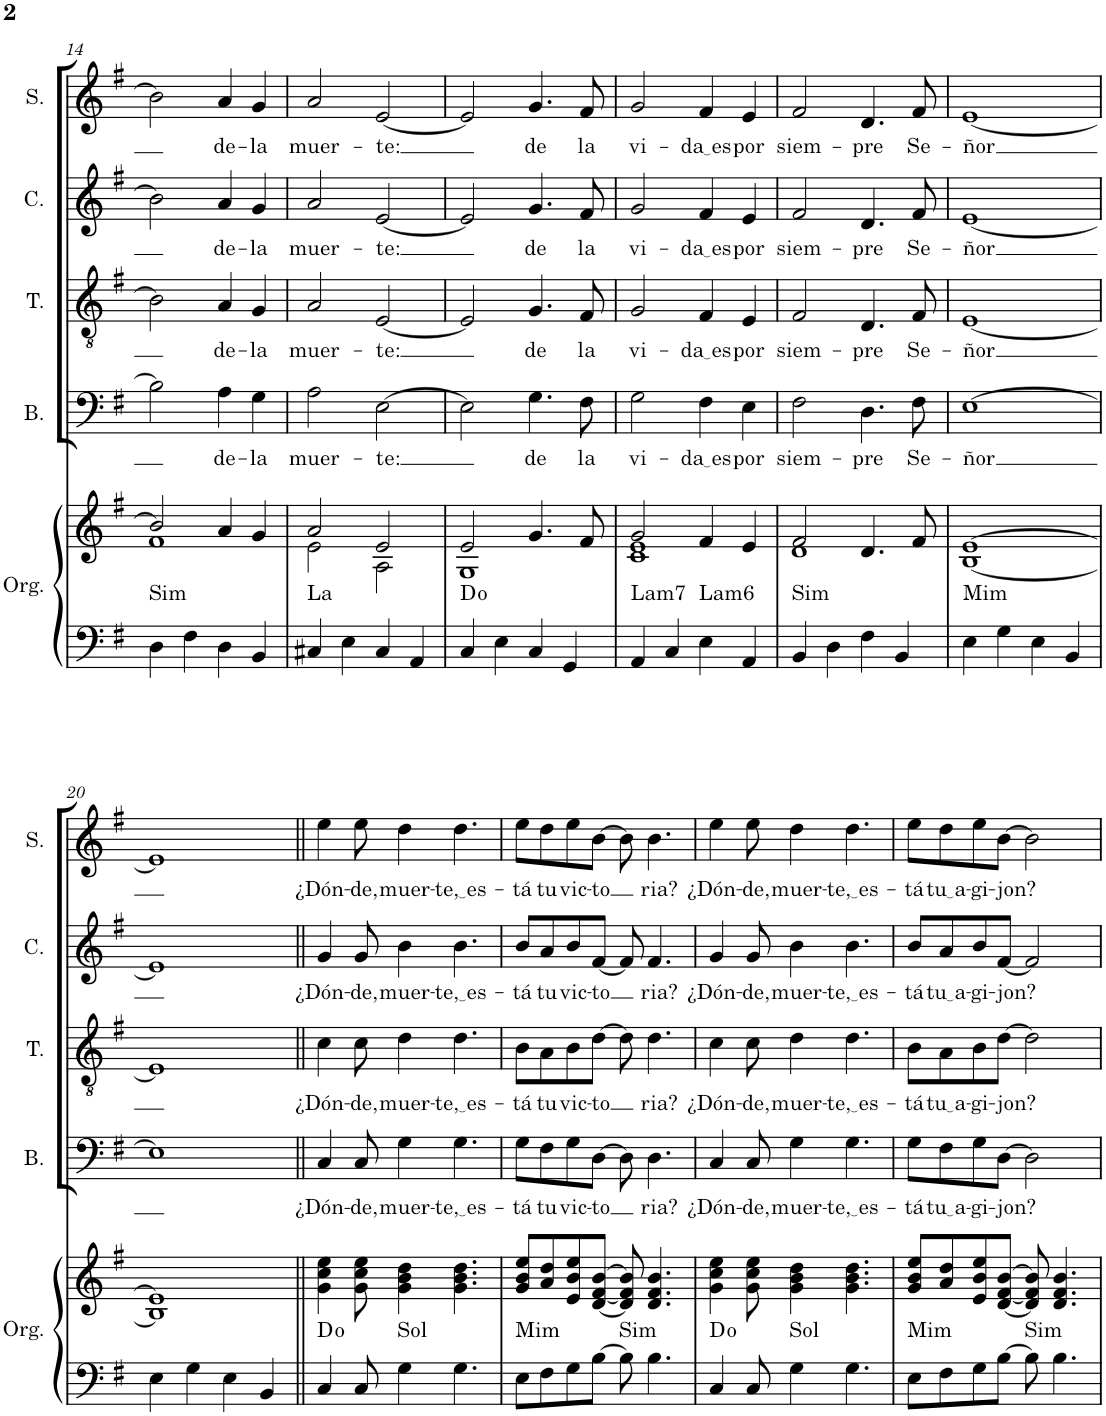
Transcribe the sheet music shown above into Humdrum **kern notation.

**kern	**kern	**harte	**kern	**text	**kern	**text	**kern	**text	**kern	**text
*part5	*part5	*part5	*part4	*part4	*part3	*part3	*part2	*part2	*part1	*part1
*staff6	*staff5	*	*staff4	*staff4	*staff3	*staff3	*staff2	*staff2	*staff1	*staff1
*I"Órgano	*	*	*I"Bajo	*	*I"Tenor	*	*I"Contralto	*	*I"Soprano	*
*	*	*	*I'B.	*	*I'T.	*	*I'C.	*	*I'S.	*
!!LO:PB:g=z
*clefF4	*clefG2	*	*clefF4	*	*clefGv2	*	*clefG2	*	*clefG2	*
*k[f#]	*k[f#]	*	*k[f#]	*	*k[f#]	*	*k[f#]	*	*k[f#]	*
*M4/4	*M4/4	*	*M4/4	*	*M4/4	*	*M4/4	*	*M4/4	*
*met(c)	*met(c)	*	*met(c)	*	*met(c)	*	*met(c)	*	*met(c)	*
=14	=14	=14	=14	=14	=14	=14	=14	=14	=14	=14
*	*^	*	*	*	*	*	*	*	*	*
!	!	!	!LO:H:kt=Sim	!	!	!	!	!	!	!	!
4D\	2b/]	1f#	N	2B\]	.	2B\]	.	2b\]	.	2b\]	.
4F#\	.	.	.	.	.	.	.	.	.	.	.
!	!	!	!	!	!LO:LY:b	!	!LO:LY:b	!	!LO:LY:b	!	!LO:LY:b
4D\	4a/	.	.	4A\	de-	4A/	de-	4a/	de-	4a/	de-
!	!	!	!	!	!LO:LY:b	!	!LO:LY:b	!	!LO:LY:b	!	!LO:LY:b
4BB/	4g/	.	.	4G\	-la	4G/	-la	4g/	-la	4g/	-la
=15	=15	=15	=15	=15	=15	=15	=15	=15	=15	=15	=15
!	!	!	!LO:H:kt=La	!	!LO:LY:b	!	!LO:LY:b	!	!LO:LY:b	!	!LO:LY:b
4C#X/	2a/	2e\	N	2A\	muer-	2A/	muer-	2a/	muer-	2a/	muer-
4E\	.	.	.	.	.	.	.	.	.	.	.
!	!	!	!	!	!LO:LY:b	!	!LO:LY:b	!	!LO:LY:b	!	!LO:LY:b
4C#/	2e/	2A\	.	[2E\	-te:	[2E/	-te:	[2e/	-te:	[2e/	-te:
4AA/	.	.	.	.	.	.	.	.	.	.	.
=16	=16	=16	=16	=16	=16	=16	=16	=16	=16	=16	=16
4C/	2e/	1G	D:dim	2E\]	.	2E/]	.	2e/]	.	2e/]	.
4E\	.	.	.	.	.	.	.	.	.	.	.
!	!	!	!	!	!LO:LY:b	!	!LO:LY:b	!	!LO:LY:b	!	!LO:LY:b
4C/	4.g/	.	.	4.G\	de	4.G/	de	4.g/	de	4.g/	de
4GG/	.	.	.	.	.	.	.	.	.	.	.
!	!	!	!	!	!LO:LY:b	!	!LO:LY:b	!	!LO:LY:b	!	!LO:LY:b
.	8f#/	.	.	8F#\	la	8F#/	la	8f#/	la	8f#/	la
=17	=17	=17	=17	=17	=17	=17	=17	=17	=17	=17	=17
!	!	!	!LO:H:kt=Lam7	!	!LO:LY:b	!	!LO:LY:b	!	!LO:LY:b	!	!LO:LY:b
4AA/	2g/	1c 1e	N	2G\	vi-	2G/	vi-	2g/	vi-	2g/	vi-
4C/	.	.	.	.	.	.	.	.	.	.	.
!	!	!	!LO:H:kt=Lam6	!	!LO:LY:b	!	!LO:LY:b	!	!LO:LY:b	!	!LO:LY:b
4E\	4f#/	.	N	4F#\	da es	4F#/	da es	4f#/	da es	4f#/	da es
!	!	!	!	!	!LO:LY:b	!	!LO:LY:b	!	!LO:LY:b	!	!LO:LY:b
4AA/	4e/	.	.	4E\	por	4E/	por	4e/	por	4e/	por
=18	=18	=18	=18	=18	=18	=18	=18	=18	=18	=18	=18
!	!	!	!LO:H:kt=Sim	!	!LO:LY:b	!	!LO:LY:b	!	!LO:LY:b	!	!LO:LY:b
4BB/	2f#/	1d	N	2F#\	siem-	2F#/	siem-	2f#/	siem-	2f#/	siem-
4D\	.	.	.	.	.	.	.	.	.	.	.
!	!	!	!	!	!LO:LY:b	!	!LO:LY:b	!	!LO:LY:b	!	!LO:LY:b
4F#\	4.d/	.	.	4.D\	-pre	4.D/	-pre	4.d/	-pre	4.d/	-pre
4BB/	.	.	.	.	.	.	.	.	.	.	.
!	!	!	!	!	!LO:LY:b	!	!LO:LY:b	!	!LO:LY:b	!	!LO:LY:b
.	8f#/	.	.	8F#\	Se-	8F#/	Se-	8f#/	Se-	8f#/	Se-
=19	=19	=19	=19	=19	=19	=19	=19	=19	=19	=19	=19
!	!	!	!LO:H:kt=Mim	!	!LO:LY:b	!	!LO:LY:b	!	!LO:LY:b	!	!LO:LY:b
4E\	[1e	[1B	N	[1E	-ñor	[1E	-ñor	[1e	-ñor	[1e	-ñor
4G\	.	.	.	.	.	.	.	.	.	.	.
4E\	.	.	.	.	.	.	.	.	.	.	.
4BB/	.	.	.	.	.	.	.	.	.	.	.
!!LO:LB:g=z
=20	=20	=20	=20	=20	=20	=20	=20	=20	=20	=20	=20
4E\	1e]	1B]	.	1E]	.	1E]	.	1e]	.	1e]	.
4G\	.	.	.	.	.	.	.	.	.	.	.
4E\	.	.	.	.	.	.	.	.	.	.	.
4BB/	.	.	.	.	.	.	.	.	.	.	.
*	*v	*v	*	*	*	*	*	*	*	*	*
=21||	=21||	=21||	=21||	=21||	=21||	=21||	=21||	=21||	=21||	=21||
!	!	!	!	!LO:LY:b	!	!LO:LY:b	!	!LO:LY:b	!	!LO:LY:b
4C/	4g\ 4cc\ 4ee\	D:dim	4C/	¿Dón-	4c\	¿Dón-	4g/	¿Dón-	4ee\	¿Dón-
!	!	!	!	!LO:LY:b	!	!LO:LY:b	!	!LO:LY:b	!	!LO:LY:b
8C/	8g\ 8cc\ 8ee\	.	8C/	-de,	8c\	-de,	8g/	-de,	8ee\	-de,
!	!	!LO:H:kt=Sol	!	!LO:LY:b	!	!LO:LY:b	!	!LO:LY:b	!	!LO:LY:b
4G\	4g\ 4b\ 4dd\	N	4G\	muer-	4d\	muer-	4b\	muer-	4dd\	muer-
!	!	!	!	!LO:LY:b	!	!LO:LY:b	!	!LO:LY:b	!	!LO:LY:b
4.G\	4.g\ 4.b\ 4.dd\	.	4.G\	te, es	4.d\	te, es	4.b\	te, es	4.dd\	te, es
=22	=22	=22	=22	=22	=22	=22	=22	=22	=22	=22
!	!	!LO:H:kt=Mim	!	!LO:LY:b	!	!LO:LY:b	!	!LO:LY:b	!	!LO:LY:b
8E\L	8g/ 8b/ 8ee/L	N	8G\L	-tá	8B\L	-tá	8b/L	-tá	8ee\L	-tá
!	!	!	!	!LO:LY:b	!	!LO:LY:b	!	!LO:LY:b	!	!LO:LY:b
8F#\	8a/ 8dd/	.	8F#\	tu	8A\	tu	8a/	tu	8dd\	tu
!	!	!	!	!LO:LY:b	!	!LO:LY:b	!	!LO:LY:b	!	!LO:LY:b
8G\	8e/ 8b/ 8ee/	.	8G\	vic-	8B\	vic-	8b/	vic-	8ee\	vic-
!	!	!	!	!LO:LY:b	!	!LO:LY:b	!	!LO:LY:b	!	!LO:LY:b
[8B\J	[8d/ [8f#/ [8b/J	.	[8D\J	-to	[8d\J	-to	[8f#/J	-to	[8b\J	-to
!	!	!LO:H:kt=Sim	!	!	!	!	!	!	!	!
8B\]	8d/] 8f#/] 8b/]	N	8D\]	.	8d\]	.	8f#/]	.	8b\]	.
!	!	!	!	!LO:LY:b	!	!LO:LY:b	!	!LO:LY:b	!	!LO:LY:b
4.B\	4.d/ 4.f#/ 4.b/	.	4.D\	ria?	4.d\	ria?	4.f#/	ria?	4.b\	ria?
=23	=23	=23	=23	=23	=23	=23	=23	=23	=23	=23
!	!	!	!	!LO:LY:b	!	!LO:LY:b	!	!LO:LY:b	!	!LO:LY:b
4C/	4g\ 4cc\ 4ee\	D:dim	4C/	¿Dón-	4c\	¿Dón-	4g/	¿Dón-	4ee\	¿Dón-
!	!	!	!	!LO:LY:b	!	!LO:LY:b	!	!LO:LY:b	!	!LO:LY:b
8C/	8g\ 8cc\ 8ee\	.	8C/	-de,	8c\	-de,	8g/	-de,	8ee\	-de,
!	!	!LO:H:kt=Sol	!	!LO:LY:b	!	!LO:LY:b	!	!LO:LY:b	!	!LO:LY:b
4G\	4g\ 4b\ 4dd\	N	4G\	muer-	4d\	muer-	4b\	muer-	4dd\	muer-
!	!	!	!	!LO:LY:b	!	!LO:LY:b	!	!LO:LY:b	!	!LO:LY:b
4.G\	4.g\ 4.b\ 4.dd\	.	4.G\	te, es	4.d\	te, es	4.b\	te, es	4.dd\	te, es
=24	=24	=24	=24	=24	=24	=24	=24	=24	=24	=24
!	!	!LO:H:kt=Mim	!	!LO:LY:b	!	!LO:LY:b	!	!LO:LY:b	!	!LO:LY:b
8E\L	8g/ 8b/ 8ee/L	N	8G\L	-tá	8B\L	-tá	8b/L	-tá	8ee\L	-tá
!	!	!	!	!LO:LY:b	!	!LO:LY:b	!	!LO:LY:b	!	!LO:LY:b
8F#\	8a/ 8dd/	.	8F#\	tu a	8A\	tu a	8a/	tu a	8dd\	tu a
!	!	!	!	!LO:LY:b	!	!LO:LY:b	!	!LO:LY:b	!	!LO:LY:b
8G\	8e/ 8b/ 8ee/	.	8G\	-gi-	8B\	-gi-	8b/	-gi-	8ee\	-gi-
!	!	!	!	!LO:LY:b	!	!LO:LY:b	!	!LO:LY:b	!	!LO:LY:b
[8B\J	[8d/ [8f#/ [8b/J	.	[8D\J	-jon?	[8d\J	-jon?	[8f#/J	-jon?	[8b\J	-jon?
!	!	!LO:H:kt=Sim	!	!	!	!	!	!	!	!
8B\]	8d/] 8f#/] 8b/]	N	2D\]	.	2d\]	.	2f#/]	.	2b\]	.
4.B\	4.d/ 4.f#/ 4.b/	.	.	.	.	.	.	.	.	.
=	=	=	=	=	=	=	=	=	=	=
*-	*-	*-	*-	*-	*-	*-	*-	*-	*-	*-
